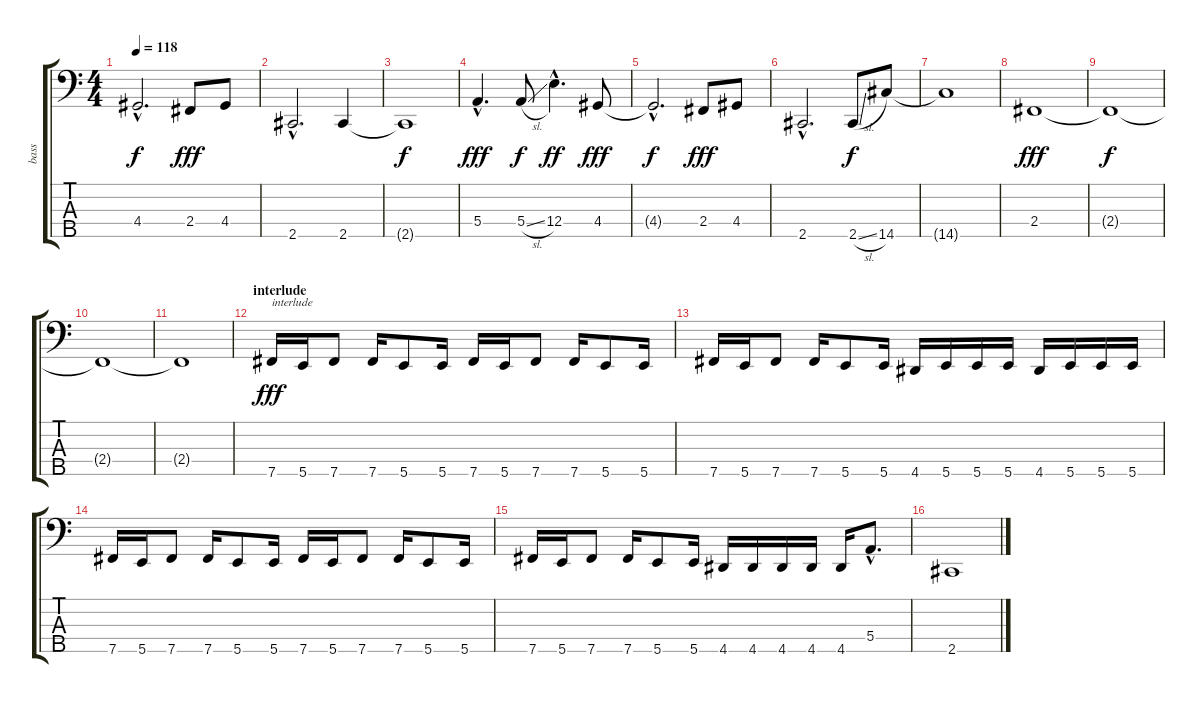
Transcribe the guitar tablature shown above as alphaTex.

\track ("bass" "bass") {instrument electricbassfinger}
\staff {score tabs}
\tuning (G2 D2 A1 E1 B0) {hide}
\ts (4 4)
\tempo 118
\clef f4
\ks c
4.4{hac t}.2{d dy f} 2.4.8{dy fff} 4.4.8 |
2.5{hac}.2{d} 2.5.4 |
2.5{t}.1{dy f} |
5.4{hac}.4{d dy fff} 5.4{sl}.8{dy f} 12.4{hac}.4{d dy ff} 4.4.8{dy fff} |
4.4{hac t}.2{d dy f} 2.4.8{dy fff} 4.4.8 |
2.5{hac}.2{d} 2.5{sl}.8{dy f} 14.5.8 |
14.5{t}.1 |
2.4.1{dy fff} |
2.4{t}.1{dy f} |
2.4{t}.1 |
2.4{t}.1 |
\section ("" "interlude")
7.5.16{txt "interlude" dy fff} 5.5.16 7.5.8 7.5.16 5.5.8 5.5.16 7.5.16 5.5.16 7.5.8 7.5.16 5.5.8 5.5.16 |
7.5.16 5.5.16 7.5.8 7.5.16 5.5.8 5.5.16 4.5.16 5.5.16 5.5.16 5.5.16 4.5.16 5.5.16 5.5.16 5.5.16 |
7.5.16 5.5.16 7.5.8 7.5.16 5.5.8 5.5.16 7.5.16 5.5.16 7.5.8 7.5.16 5.5.8 5.5.16 |
7.5.16 5.5.16 7.5.8 7.5.16 5.5.8 5.5.16 4.5.16 4.5.16 4.5.16 4.5.16 4.5.16 5.4{hac}.8{d} |
2.5.1
